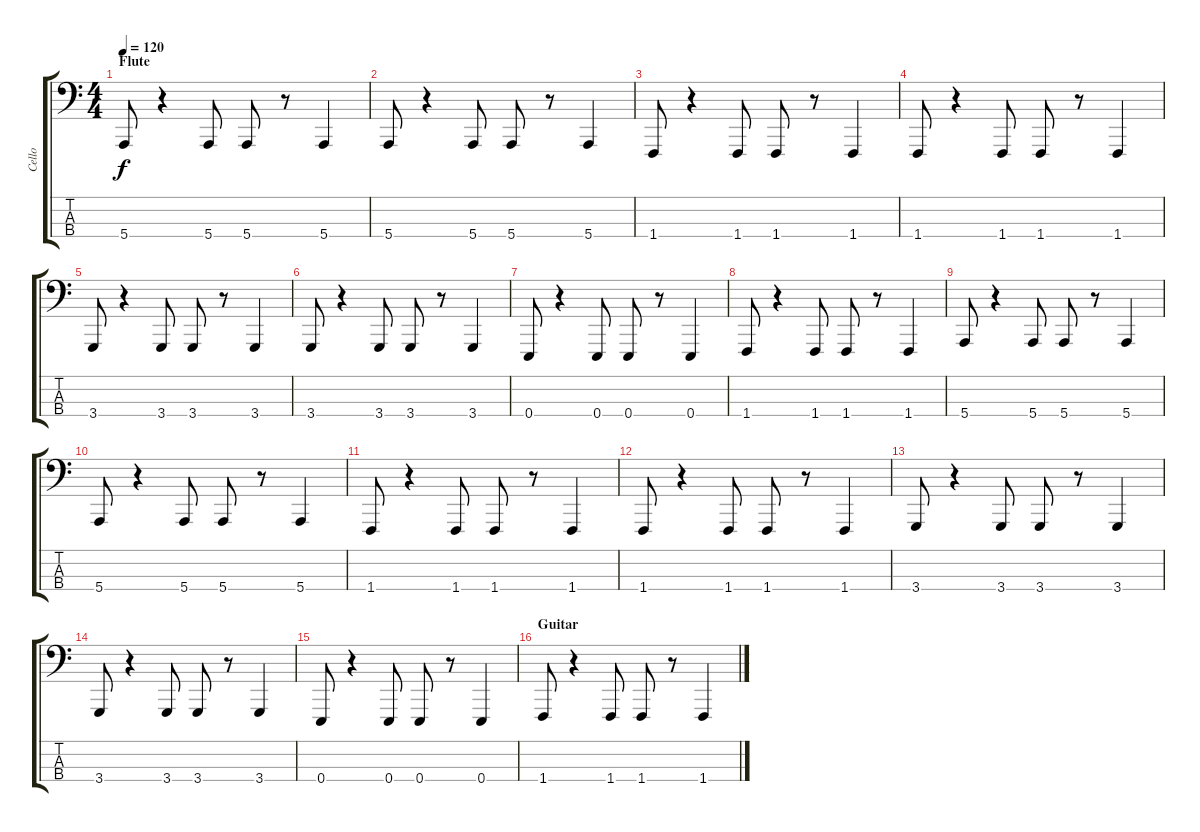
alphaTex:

\track ("Cello" "Cello") {instrument cello}
\staff {score tabs}
\tuning (G2 D2 A1 E1) {hide}
\ts (4 4)
\section ("" "Flute")
\tempo 120
\clef f4
\ks c
5.4.8{dy f} r.4 5.4.8 5.4.8 r.8 5.4.4 |
5.4.8 r.4 5.4.8 5.4.8 r.8 5.4.4 |
1.4.8 r.4 1.4.8 1.4.8 r.8 1.4.4 |
1.4.8 r.4 1.4.8 1.4.8 r.8 1.4.4 |
3.4.8 r.4 3.4.8 3.4.8 r.8 3.4.4 |
3.4.8 r.4 3.4.8 3.4.8 r.8 3.4.4 |
0.4.8 r.4 0.4.8 0.4.8 r.8 0.4.4 |
1.4.8 r.4 1.4.8 1.4.8 r.8 1.4.4 |
5.4.8 r.4 5.4.8 5.4.8 r.8 5.4.4 |
5.4.8 r.4 5.4.8 5.4.8 r.8 5.4.4 |
1.4.8 r.4 1.4.8 1.4.8 r.8 1.4.4 |
1.4.8 r.4 1.4.8 1.4.8 r.8 1.4.4 |
3.4.8 r.4 3.4.8 3.4.8 r.8 3.4.4 |
3.4.8 r.4 3.4.8 3.4.8 r.8 3.4.4 |
0.4.8 r.4 0.4.8 0.4.8 r.8 0.4.4 |
\section ("" "Guitar")
1.4.8 r.4 1.4.8 1.4.8 r.8 1.4.4
